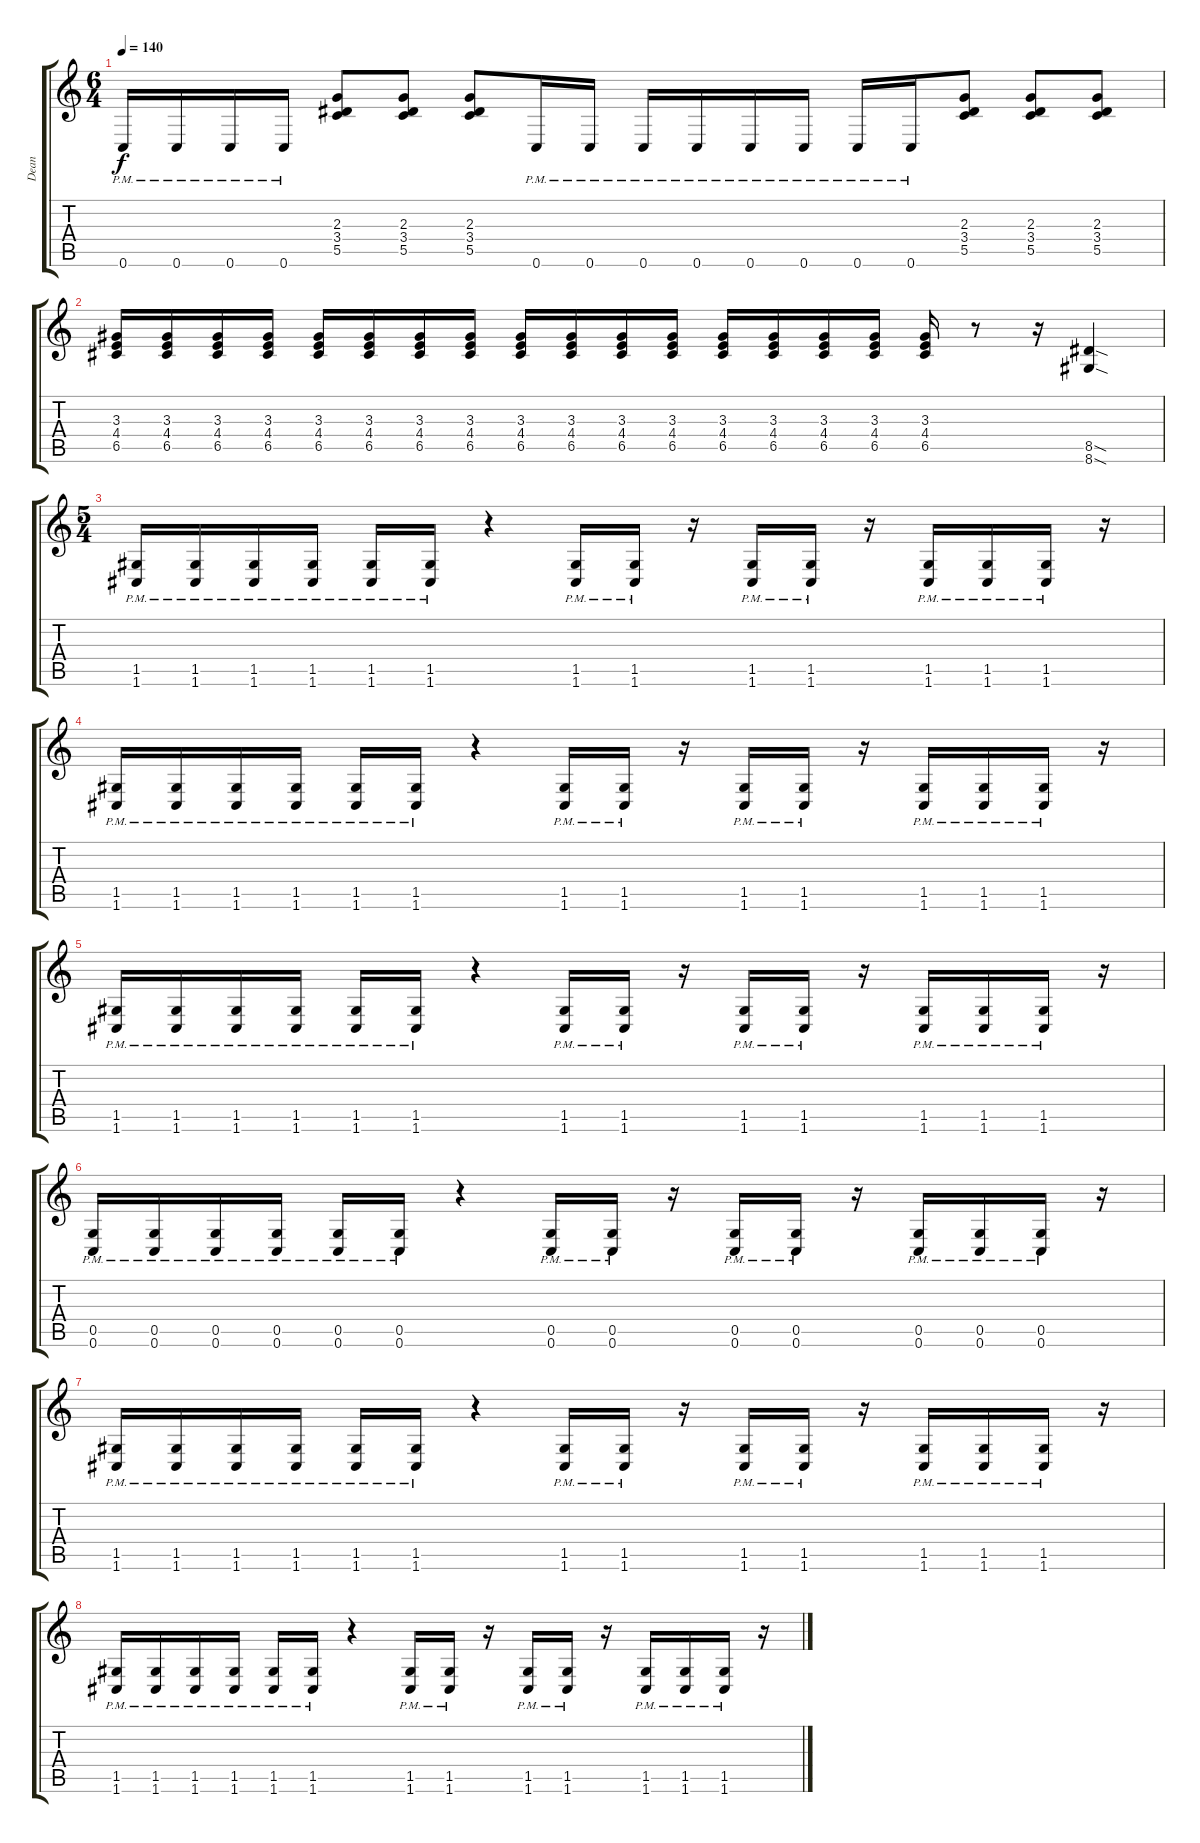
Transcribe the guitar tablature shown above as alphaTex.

\track ("Dean" "Dean") {instrument distortionguitar}
\staff {score tabs}
\tuning (D4 A3 F3 C3 G2 C2) {hide}
\ts (6 4)
\tempo 140
\clef g2
\ks c
0.6{pm}.16{dy f} 0.6{pm}.16 0.6{pm}.16 0.6{pm}.16 (2.3 3.4 5.5).8 (2.3 3.4 5.5).8 (2.3 3.4 5.5).8 0.6{pm}.16 0.6{pm}.16 0.6{pm}.16 0.6{pm}.16 0.6{pm}.16 0.6{pm}.16 0.6{pm}.16 0.6{pm}.16 (2.3 3.4 5.5).8 (2.3 3.4 5.5).8 (2.3 3.4 5.5).8 |
(3.3 4.4 6.5).16 (3.3 4.4 6.5).16 (3.3 4.4 6.5).16 (3.3 4.4 6.5).16 (3.3 4.4 6.5).16 (3.3 4.4 6.5).16 (3.3 4.4 6.5).16 (3.3 4.4 6.5).16 (3.3 4.4 6.5).16 (3.3 4.4 6.5).16 (3.3 4.4 6.5).16 (3.3 4.4 6.5).16 (3.3 4.4 6.5).16 (3.3 4.4 6.5).16 (3.3 4.4 6.5).16 (3.3 4.4 6.5).16 (3.3 4.4 6.5).16 r.8 r.16 (8.5{sod} 8.6{sod}).4 |
\ts (5 4)
(1.5{pm} 1.6{pm}).16{volume 12} (1.5{pm} 1.6{pm}).16 (1.5{pm} 1.6{pm}).16 (1.5{pm} 1.6{pm}).16 (1.5{pm} 1.6{pm}).16 (1.5{pm} 1.6{pm}).16 r.4 (1.5{pm} 1.6{pm}).16 (1.5{pm} 1.6{pm}).16 r.16 (1.5{pm} 1.6{pm}).16 (1.5{pm} 1.6{pm}).16 r.16 (1.5{pm} 1.6{pm}).16 (1.5{pm} 1.6{pm}).16 (1.5{pm} 1.6{pm}).16 r.16 |
(1.5{pm} 1.6{pm}).16{volume 12} (1.5{pm} 1.6{pm}).16 (1.5{pm} 1.6{pm}).16 (1.5{pm} 1.6{pm}).16 (1.5{pm} 1.6{pm}).16 (1.5{pm} 1.6{pm}).16 r.4 (1.5{pm} 1.6{pm}).16 (1.5{pm} 1.6{pm}).16 r.16 (1.5{pm} 1.6{pm}).16 (1.5{pm} 1.6{pm}).16 r.16 (1.5{pm} 1.6{pm}).16 (1.5{pm} 1.6{pm}).16 (1.5{pm} 1.6{pm}).16 r.16 |
(1.5{pm} 1.6{pm}).16{volume 12} (1.5{pm} 1.6{pm}).16 (1.5{pm} 1.6{pm}).16 (1.5{pm} 1.6{pm}).16 (1.5{pm} 1.6{pm}).16 (1.5{pm} 1.6{pm}).16 r.4 (1.5{pm} 1.6{pm}).16 (1.5{pm} 1.6{pm}).16 r.16 (1.5{pm} 1.6{pm}).16 (1.5{pm} 1.6{pm}).16 r.16 (1.5{pm} 1.6{pm}).16 (1.5{pm} 1.6{pm}).16 (1.5{pm} 1.6{pm}).16 r.16 |
(0.5{pm} 0.6{pm}).16{volume 12} (0.5{pm} 0.6{pm}).16 (0.5{pm} 0.6{pm}).16 (0.5{pm} 0.6{pm}).16 (0.5{pm} 0.6{pm}).16 (0.5{pm} 0.6{pm}).16 r.4 (0.5{pm} 0.6{pm}).16 (0.5{pm} 0.6{pm}).16 r.16 (0.5{pm} 0.6{pm}).16 (0.5{pm} 0.6{pm}).16 r.16 (0.5{pm} 0.6{pm}).16 (0.5{pm} 0.6{pm}).16 (0.5{pm} 0.6{pm}).16 r.16 |
(1.5{pm} 1.6{pm}).16{volume 12} (1.5{pm} 1.6{pm}).16 (1.5{pm} 1.6{pm}).16 (1.5{pm} 1.6{pm}).16 (1.5{pm} 1.6{pm}).16 (1.5{pm} 1.6{pm}).16 r.4 (1.5{pm} 1.6{pm}).16 (1.5{pm} 1.6{pm}).16 r.16 (1.5{pm} 1.6{pm}).16 (1.5{pm} 1.6{pm}).16 r.16 (1.5{pm} 1.6{pm}).16 (1.5{pm} 1.6{pm}).16 (1.5{pm} 1.6{pm}).16 r.16 |
(1.5{pm} 1.6{pm}).16{volume 12} (1.5{pm} 1.6{pm}).16 (1.5{pm} 1.6{pm}).16 (1.5{pm} 1.6{pm}).16 (1.5{pm} 1.6{pm}).16 (1.5{pm} 1.6{pm}).16 r.4 (1.5{pm} 1.6{pm}).16 (1.5{pm} 1.6{pm}).16 r.16 (1.5{pm} 1.6{pm}).16 (1.5{pm} 1.6{pm}).16 r.16 (1.5{pm} 1.6{pm}).16 (1.5{pm} 1.6{pm}).16 (1.5{pm} 1.6{pm}).16 r.16
